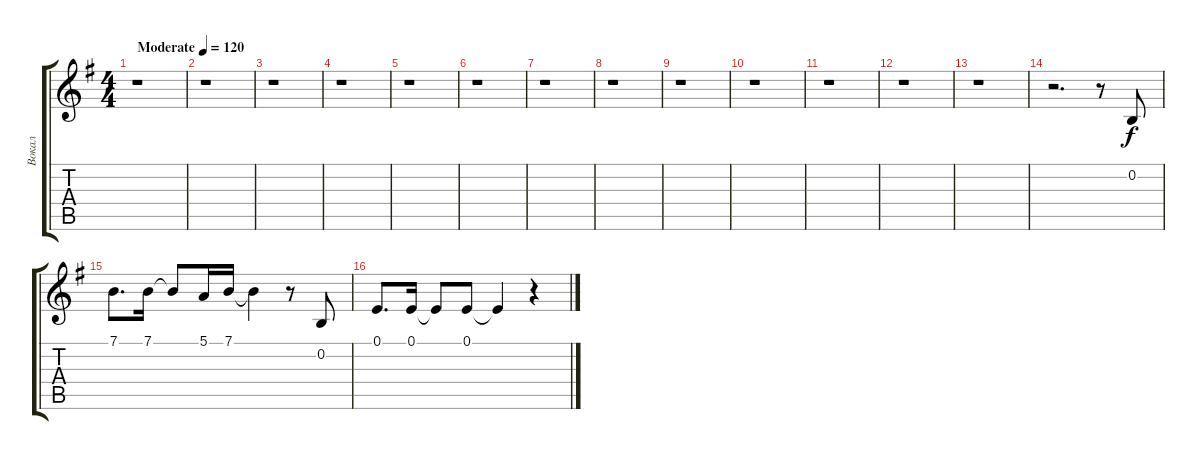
\track ("Вокал" "Вокал") {instrument drawbarorgan}
\staff {score tabs}
\tuning (E4 B3 G3 D3 A2 E2) {hide}
\ts (4 4)
\tempo (120 "Moderate")
\clef g2
\ks g
r.1{dy f instrument drawbarorgan} |
r.1 |
r.1 |
r.1 |
r.1 |
r.1 |
r.1 |
r.1 |
r.1 |
r.1 |
r.1 |
r.1 |
r.1 |
r.2{d} r.8 0.2.8 |
7.1.8{d} 7.1.16 7.1{t}.8 5.1.16 7.1.16 7.1{t}.4 r.8 0.2.8 |
0.1.8{d} 0.1.16 0.1{t}.8 0.1.8 0.1{t}.4 r.4
